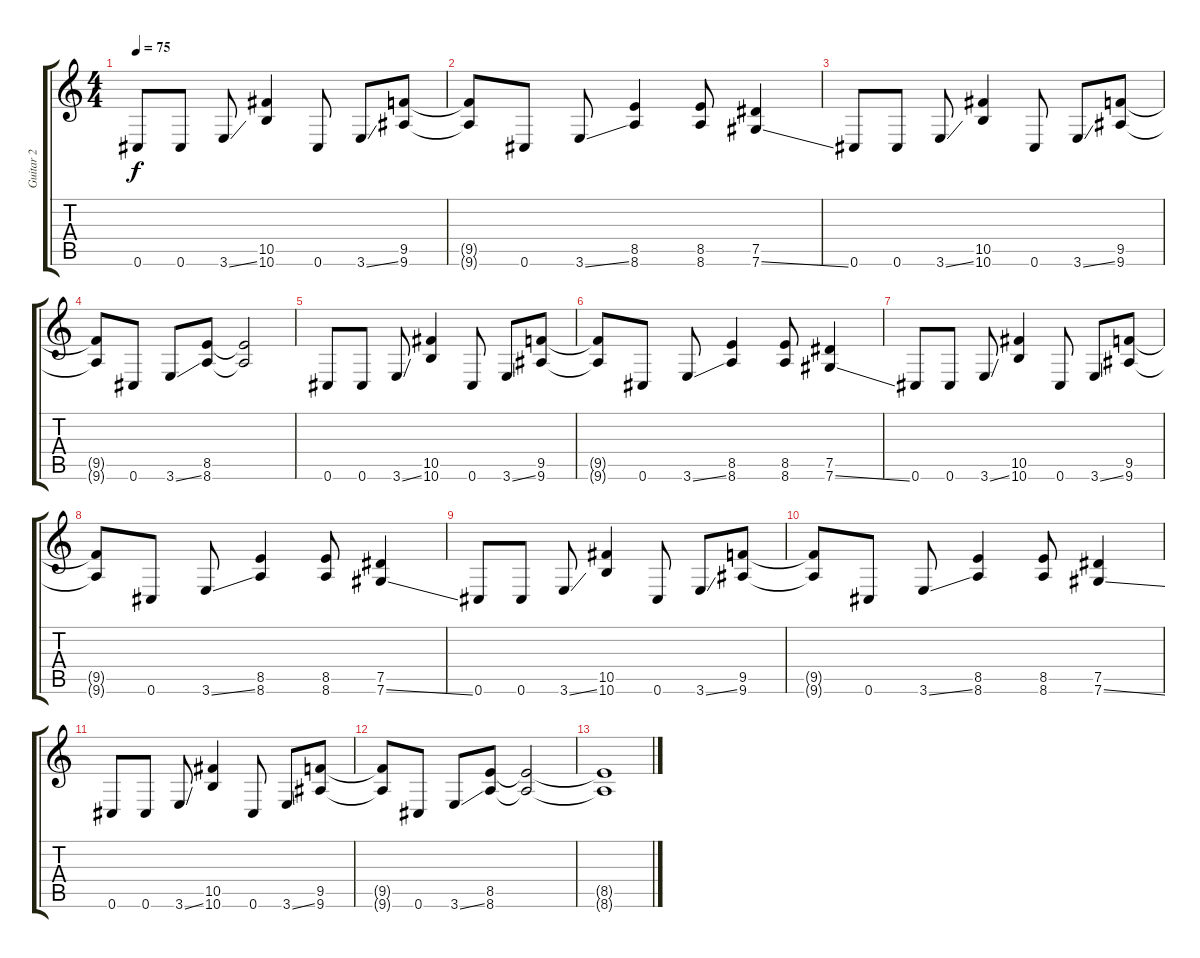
\track ("Guitar 2" "Guitar 2") {instrument overdrivenguitar}
\staff {score tabs}
\tuning (Eb4 Bb3 Gb3 Db3 Ab2 Db2) {hide}
\ts (4 4)
\tempo 75
\clef g2
\ks c
0.6.8{dy f} 0.6.8 3.6{ss}.8 (10.5 10.6).4 0.6.8 3.6{ss}.8 (9.5 9.6).8 |
(9.5{t} 9.6{t}).8 0.6.8 3.6{ss}.8 (8.5 8.6).4 (8.5 8.6).8 (7.5 7.6{ss}).4 |
0.6.8 0.6.8 3.6{ss}.8 (10.5 10.6).4 0.6.8 3.6{ss}.8 (9.5 9.6).8 |
(9.5{t} 9.6{t}).8 0.6.8 3.6{ss}.8 (8.5 8.6).8 (8.5{t} 8.6{t}).2 |
0.6.8 0.6.8 3.6{ss}.8 (10.5 10.6).4 0.6.8 3.6{ss}.8 (9.5 9.6).8 |
(9.5{t} 9.6{t}).8 0.6.8 3.6{ss}.8 (8.5 8.6).4 (8.5 8.6).8 (7.5 7.6{ss}).4 |
0.6.8 0.6.8 3.6{ss}.8 (10.5 10.6).4 0.6.8 3.6{ss}.8 (9.5 9.6).8 |
(9.5{t} 9.6{t}).8 0.6.8 3.6{ss}.8 (8.5 8.6).4 (8.5 8.6).8 (7.5 7.6{ss}).4 |
0.6.8 0.6.8 3.6{ss}.8 (10.5 10.6).4 0.6.8 3.6{ss}.8 (9.5 9.6).8 |
(9.5{t} 9.6{t}).8 0.6.8 3.6{ss}.8 (8.5 8.6).4 (8.5 8.6).8 (7.5 7.6{ss}).4 |
0.6.8 0.6.8 3.6{ss}.8 (10.5 10.6).4 0.6.8 3.6{ss}.8 (9.5 9.6).8 |
(9.5{t} 9.6{t}).8 0.6.8 3.6{ss}.8 (8.5 8.6).8 (8.5{t} 8.6{t}).2 |
(8.5{t} 8.6{t}).1
